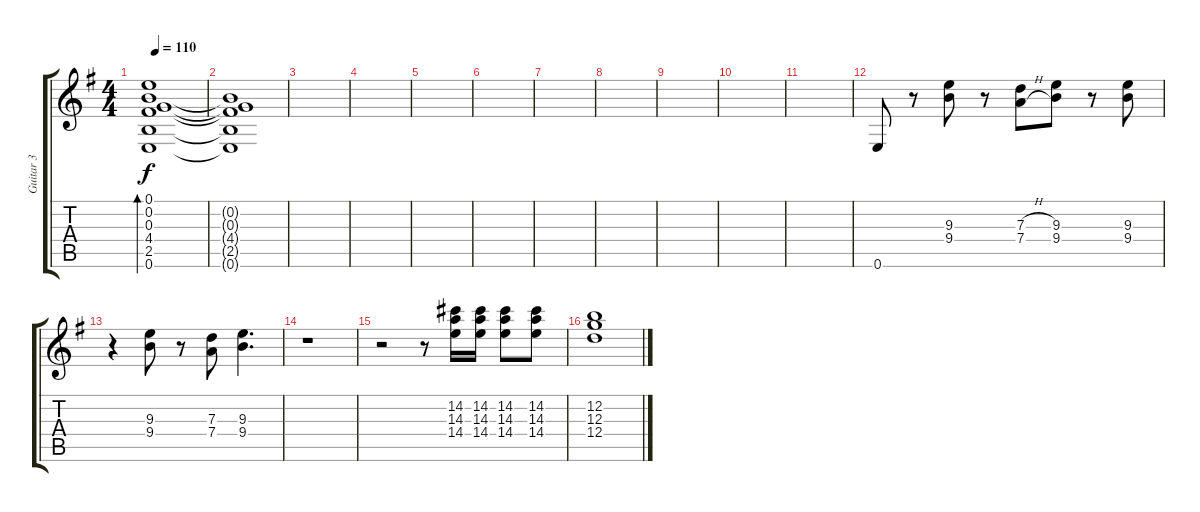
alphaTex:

\track ("Guitar 3" "Guitar 3") {instrument electricguitarclean}
\staff {score tabs}
\tuning (E4 B3 G3 D3 A2 E2) {hide}
\ts (4 4)
\tempo 110
\clef g2
\ks g
(0.1 0.2 0.3 4.4 2.5 0.6).1{bd 240 dy f} |
(0.2{t} 0.3{t} 4.4{t} 2.5{t} 0.6{t}).1{volume 0} |
|
|
|
|
|
|
|
|
|
0.6.8{volume 11} r.8 (9.3 9.4).8 r.8 (7.3{h} 7.4{h}).8 (9.3 9.4).8 r.8 (9.3 9.4).8 |
r.4 (9.3 9.4).8 r.8 (7.3 7.4).8 (9.3 9.4).4{d} |
r.1 |
r.2 r.8 (14.2 14.3 14.4).16 (14.2 14.3 14.4).16 (14.2 14.3 14.4).8 (14.2 14.3 14.4).8 |
(12.2 12.3 12.4).1
